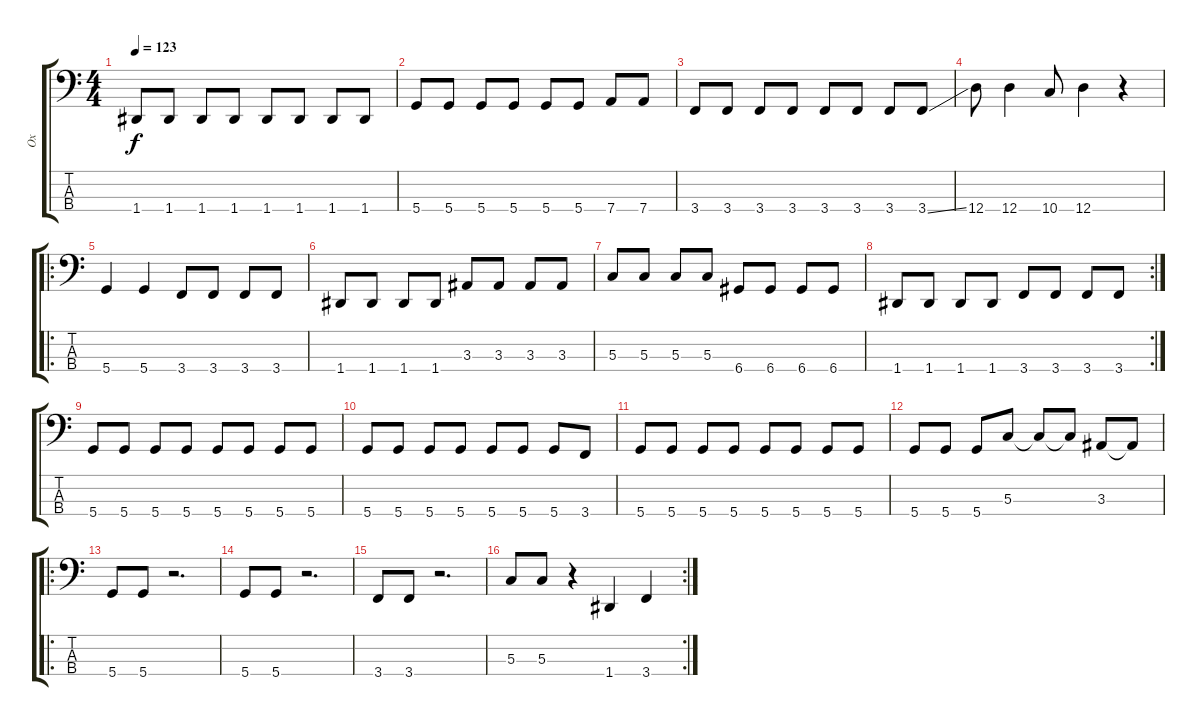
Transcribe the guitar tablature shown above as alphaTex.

\track ("Ox" "Ox") {instrument electricbasspick}
\staff {score tabs}
\tuning (F2 C2 G1 D1) {hide}
\ts (4 4)
\tempo 123
\clef f4
\ks c
1.4.8{dy f} 1.4.8 1.4.8 1.4.8 1.4.8 1.4.8 1.4.8 1.4.8 |
5.4.8 5.4.8 5.4.8 5.4.8 5.4.8 5.4.8 7.4.8 7.4.8 |
3.4.8 3.4.8 3.4.8 3.4.8 3.4.8 3.4.8 3.4.8 3.4{ss}.8 |
12.4.8 12.4.4 10.4.8 12.4.4 r.4 |
\ro
5.4.4 5.4.4 3.4.8 3.4.8 3.4.8 3.4.8 |
1.4.8 1.4.8 1.4.8 1.4.8 3.3.8 3.3.8 3.3.8 3.3.8 |
5.3.8 5.3.8 5.3.8 5.3.8 6.4.8 6.4.8 6.4.8 6.4.8 |
\rc 2
1.4.8 1.4.8 1.4.8 1.4.8 3.4.8 3.4.8 3.4.8 3.4.8 |
5.4.8 5.4.8 5.4.8 5.4.8 5.4.8 5.4.8 5.4.8 5.4.8 |
5.4.8 5.4.8 5.4.8 5.4.8 5.4.8 5.4.8 5.4.8 3.4.8 |
5.4.8 5.4.8 5.4.8 5.4.8 5.4.8 5.4.8 5.4.8 5.4.8 |
5.4.8 5.4.8 5.4.8 5.3.8 5.3{t}.8 5.3{t}.8 3.3.8 3.3{t}.8 |
\ro
5.4.8 5.4.8 r.2{d} |
5.4.8 5.4.8 r.2{d} |
3.4.8 3.4.8 r.2{d} |
\rc 2
5.3.8 5.3.8 r.4 1.4.4 3.4.4
